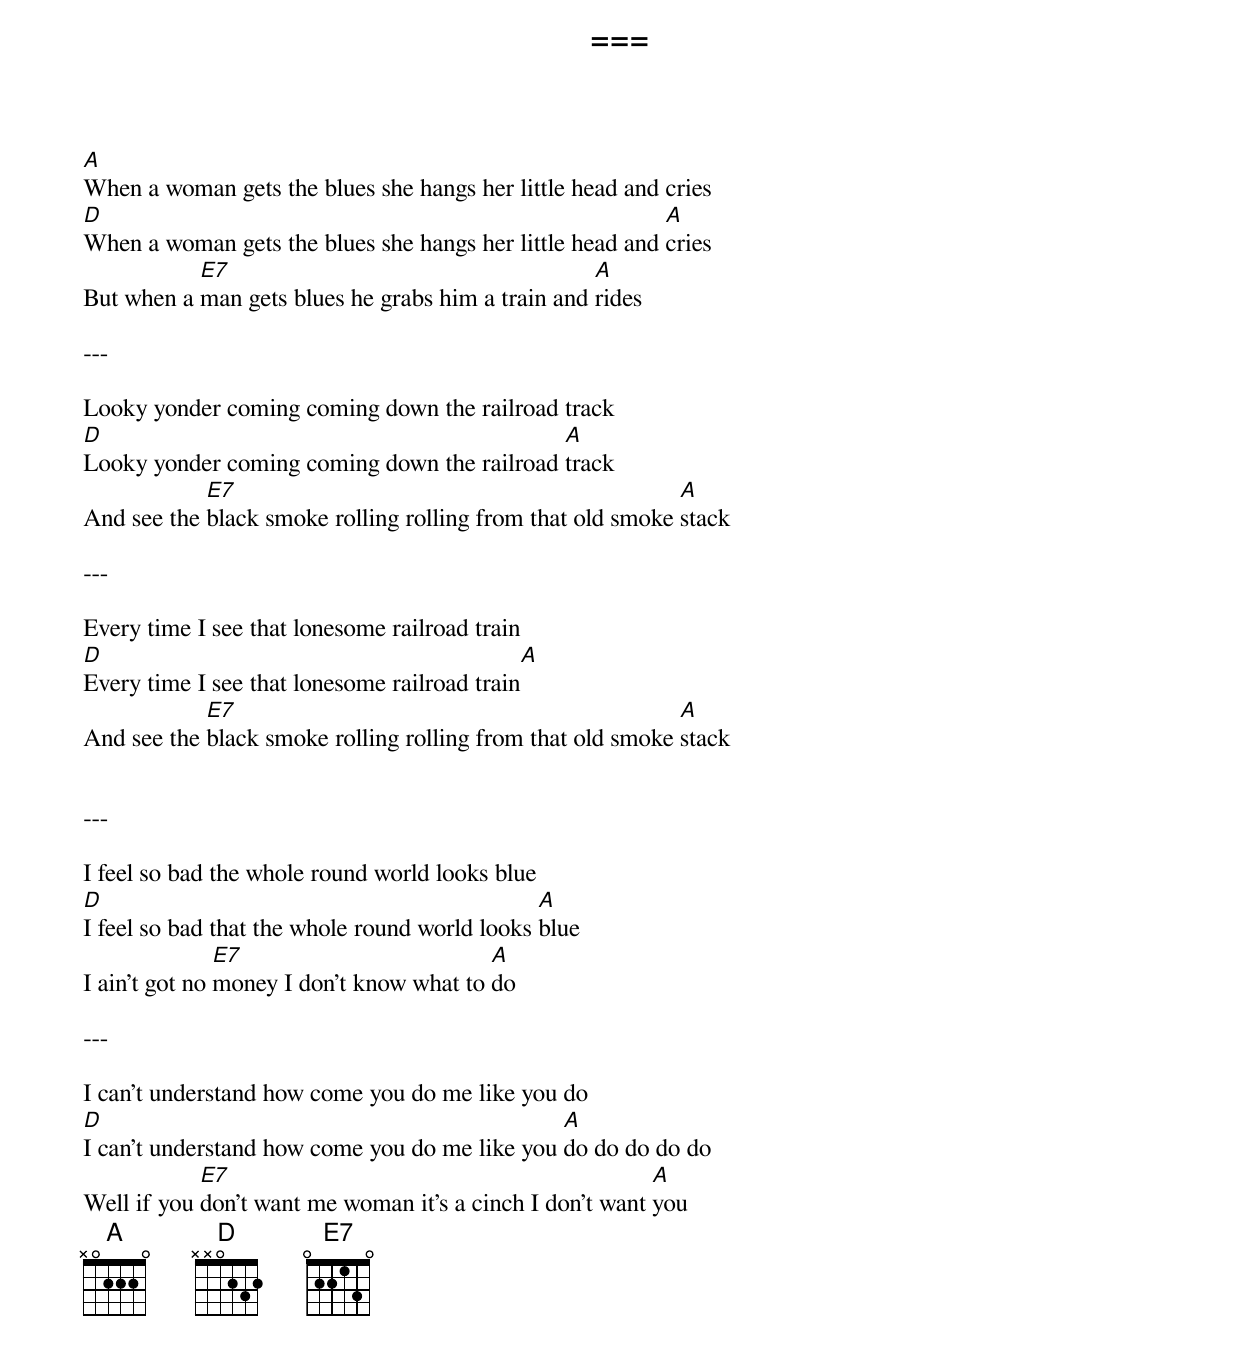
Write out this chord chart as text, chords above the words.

===



A
When a woman gets the blues she hangs her little head and cries
D                                                         A
When a woman gets the blues she hangs her little head and cries
           E7                                      A
But when a man gets blues he grabs him a train and rides

---

Looky yonder coming coming down the railroad track
D                                            A
Looky yonder coming coming down the railroad track
            E7                                              A
And see the black smoke rolling rolling from that old smoke stack

---

Every time I see that lonesome railroad train
D                                            A
Every time I see that lonesome railroad train
            E7                                              A
And see the black smoke rolling rolling from that old smoke stack


---

I feel so bad the whole round world looks blue
D                                              A
I feel so bad that the whole round world looks blue
               E7                         A
I ain't got no money I don't know what to do

---

I can't understand how come you do me like you do
D                                              A
I can't understand how come you do me like you do do do do do
            E7                                            A
Well if you don't want me woman it’s a cinch I don't want you
